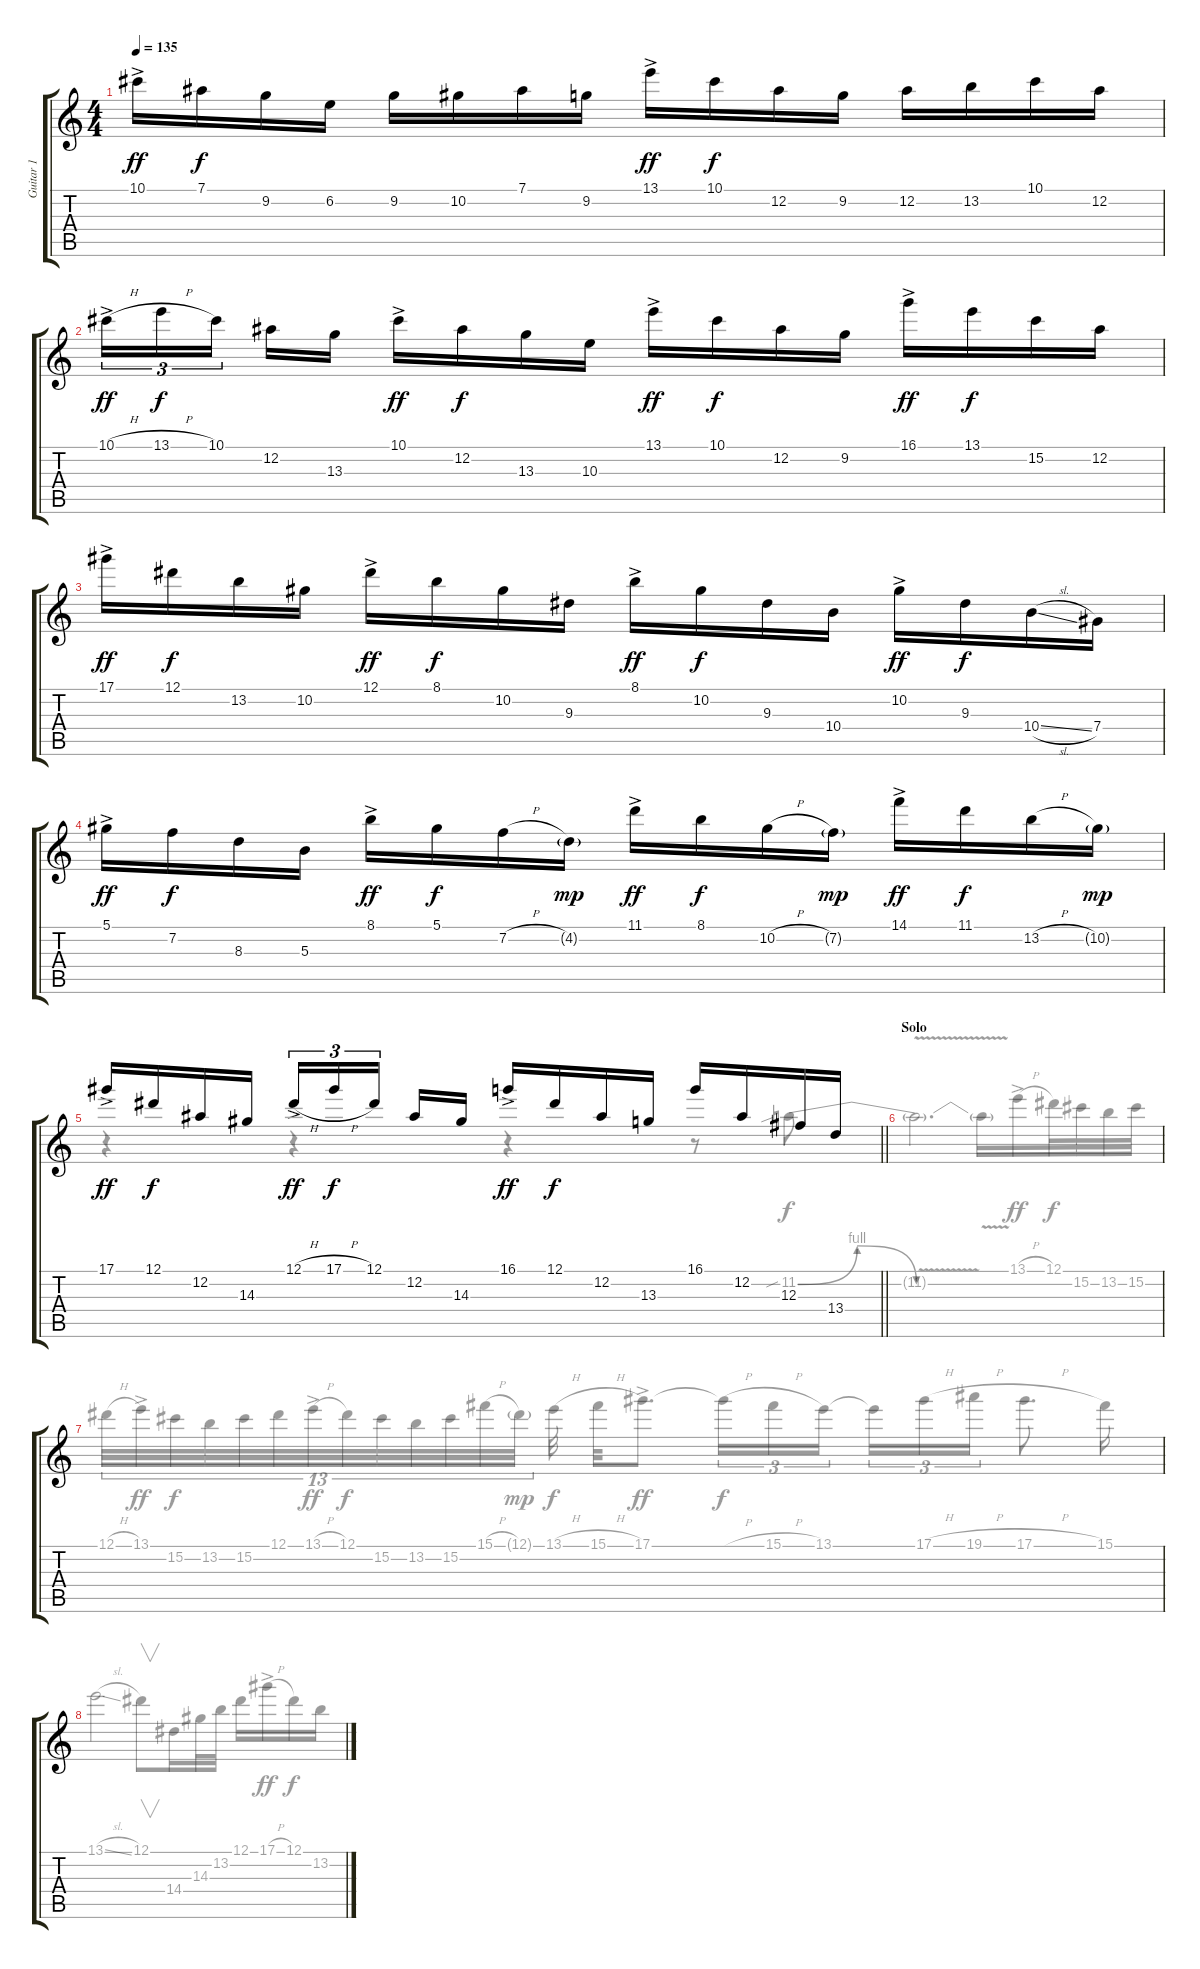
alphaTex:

\track ("Guitar 1" "Guitar 1") {instrument overdrivenguitar}
\staff {score tabs}
\tuning (Eb4 Bb3 Gb3 Db3 Ab2 Eb2) {hide}
\voice
\ts (4 4)
\tempo 135
\clef g2
\ks c
10.1{ac}.16{dy ff} 7.1.16{dy f} 9.2.16 6.2.16 9.2.16 10.2.16 7.1.16 9.2.16 13.1{ac}.16{dy ff} 10.1.16{dy f} 12.2.16 9.2.16 12.2.16 13.2.16 10.1.16 12.2.16 |
10.1{h ac}.16{tu (3 2) dy ff} 13.1{h}.16{tu (3 2) dy f} 10.1.16{tu (3 2) beam splitsecondary} 12.2.16 13.3.16 10.1{ac}.16{dy ff} 12.2.16{dy f} 13.3.16 10.3.16 13.1{ac}.16{dy ff} 10.1.16{dy f} 12.2.16 9.2.16 16.1{ac}.16{dy ff} 13.1.16{dy f} 15.2.16 12.2.16 |
17.1{ac}.16{dy ff} 12.1.16{dy f} 13.2.16 10.2.16 12.1{ac}.16{dy ff} 8.1.16{dy f} 10.2.16 9.3.16 8.1{ac}.16{dy ff} 10.2.16{dy f} 9.3.16 10.4.16 10.2{ac}.16{dy ff} 9.3.16{dy f} 10.4{sl}.16 7.4.16 |
5.1{ac}.16{dy ff} 7.2.16{dy f} 8.3.16 5.3.16 8.1{ac}.16{dy ff} 5.1.16{dy f} 7.2{h}.16 4.2{g}.16{dy mp} 11.1{ac}.16{dy ff} 8.1.16{dy f} 10.2{h}.16 7.2{g}.16{dy mp} 14.1{ac}.16{dy ff} 11.1.16{dy f} 13.2{h}.16 10.2{g}.16{dy mp} |
\barLineRight lightlight
17.1{ac}.16{dy ff} 12.1.16{dy f} 12.2.16 14.3.16 12.1{h ac}.16{tu (3 2) dy ff} 17.1{h}.16{tu (3 2) dy f} 12.1.16{tu (3 2) beam splitsecondary} 12.2.16 14.3.16 16.1{ac}.16{dy ff} 12.1.16{dy f} 12.2.16 13.3.16 16.1.16 12.2.16 12.3.16 13.4.16 |
\section ("" "Solo")
|
|
\voice
\clef g2
\ottava regular
\simile none
\ks c
|
|
|
|
\barLineRight lightlight
r.4 r.4 r.4 r.8 11.2{be (bendrelease 0 0 10 4 51 4 60 0) sib}.8 |
11.2{v t}.2{d} 11.2{v t}.16 13.1{h ac}.16{dy ff} 12.1.32{dy f} 15.2.32 13.2.32 15.2.32 |
12.1{h}.32{tu (13 8)} 13.1{ac}.32{tu (13 8) dy ff} 15.2.32{tu (13 8) dy f} 13.2.32{tu (13 8)} 15.2.32{tu (13 8)} 12.1.32{tu (13 8)} 13.1{h ac}.32{tu (13 8) dy ff} 12.1.32{tu (13 8) dy f} 15.2.32{tu (13 8)} 13.2.32{tu (13 8)} 15.2.32{tu (13 8)} 15.1{h}.32{tu (13 8)} 12.1{g}.32{tu (13 8) dy mp} 13.1{h}.32{dy f} 15.1{h}.32 17.1{ac}.8{d dy ff} 17.1{h t}.16{tu (3 2) dy f} 15.1{h}.16{tu (3 2)} 13.1.16{tu (3 2) beam splitsecondary} 13.1{t}.16{tu (3 2)} 17.1{h}.16{tu (3 2)} 19.1{h}.16{tu (3 2)} 17.1{h}.8{d} 15.1.16 |
13.1{sl}.2 12.1.8{v} 14.4.16 14.3.32 13.2.32 12.1.16 17.1{h ac}.16{dy ff} 12.1.16{dy f} 13.2.16
